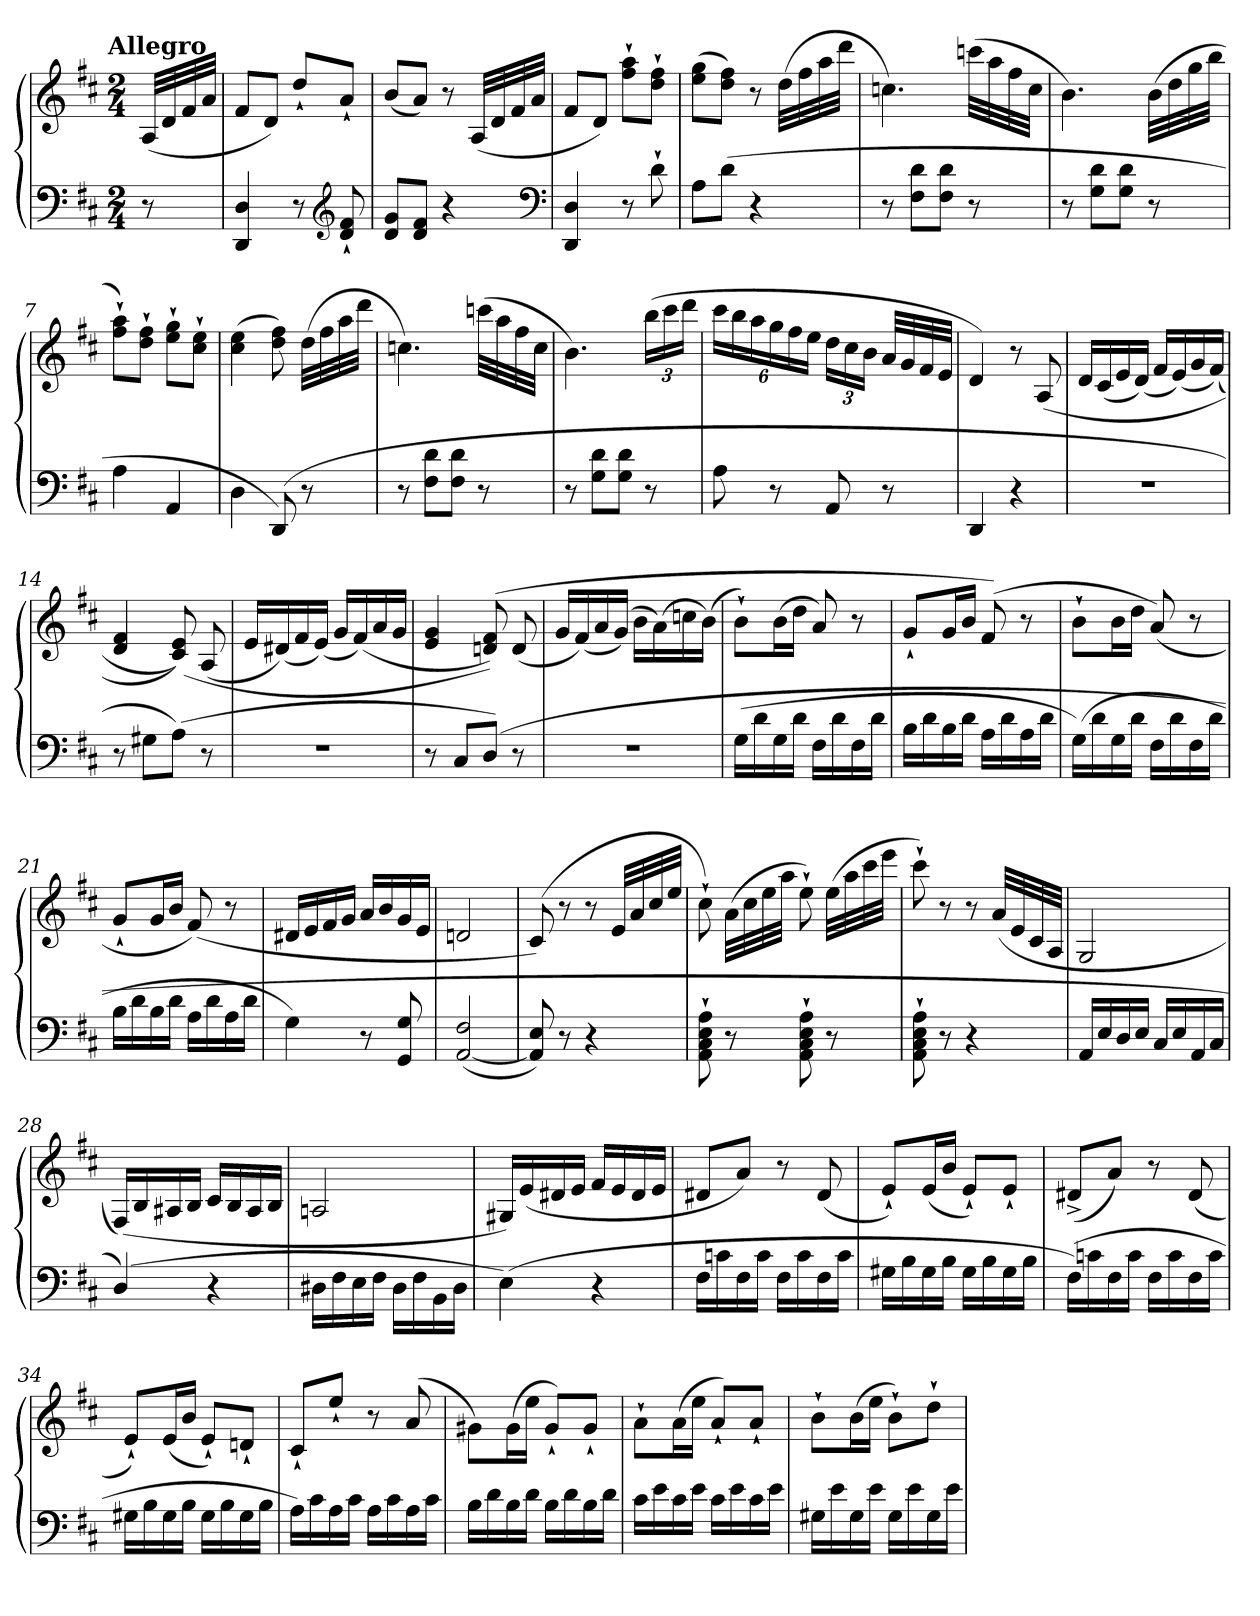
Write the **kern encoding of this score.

**kern	**kern
*part1	*part1
*staff2	*staff1
*clefF4	*clefG2
*k[f#c#]	*k[f#c#]
*D:	*D:
!!LO:TX:omd:t=Allegro
*M2/4	*M2/4
*MM120	*MM120
=	=
8r	(32A/LLL
.	32d/
.	32f#/
.	32a/JJJ
=1	=1
4DD/ 4D/	8f#/L
.	8d/J)
8r	8dd`/L
*clefG2	*
8d`/ 8f#`/	8a`/J
=2	=2
8d/ 8g/L	(8b/L
8d/ 8f#/J	8a/J)
4r	8r
.	(32A/LLL
.	32d/
.	32f#/
.	32a/JJJ
*clefF4	*
=3	=3
4DD/ 4D/	8f#/L
.	8d/J)
8r	8ff#`\ 8aa`\L
8d`\	8dd`\ 8ff#`\J
=4	=4
8A\L	(8ee\ 8gg\L
(8d\J	8dd\ 8ff#\J)
4r	8r
.	(32dd\LLL
.	32ff#\
.	32aa\
.	32ddd\JJJ
=5	=5
8r	4.ccn\)
8F#\ 8d\L	.
8F#\ 8d\J	.
8r	(32cccn\LLL
.	32aa\
.	32ff#\
.	32cc\JJJ
=6	=6
8r	4.b\)
8G\ 8d\L	.
8G\ 8d\J	.
8r	(32b\LLL
.	32dd\
.	32gg\
.	32bb\JJJ
=7	=7
4A\	8ff#`\ 8aa`\L)
.	8dd`\ 8ff#`\J
4AA/	8ee`\ 8gg`\L
.	8cc#`\ 8ee`\J
=8	=8
4D\	(4cc#\ 4ee\
(8DD/)	8dd\ 8ff#\)
8r	(32dd\LLL
.	32ff#\
.	32aa\
.	32ddd\JJJ
=9	=9
8r	4.ccn\)
8F#\ 8d\L	.
8F#\ 8d\J	.
8r	(32cccn\LLL
.	32aa\
.	32ff#\
.	32cc\JJJ
=10	=10
8r	4.b\)
8G\ 8d\L	.
8G\ 8d\J	.
8r	(24bb\LL
.	24ccc#\
.	24ddd\JJ
=11	=11
8A\	24ccc#\LL
.	24bb\
.	24aa\
8r	24gg\
.	24ff#\
.	24ee\JJ
8AA/	24dd\LL
.	24cc#\
.	24b\JJ
8r	32a/LLL
.	32g/
.	32f#/
.	32e/JJJ
=12	=12
4DD/	4d/)
4r	8r
.	(8A/
=13	=13
2r	16d/LL
.	(16c#/
.	16e/
.	(16d/JJ)
.	16f#/LL
.	(16e/)
.	16g/
.	(16f#/JJ)
=14	=14
8r	4d/ 4f#/
8G#X\L	.
(8A\J)	(8c#/ 8e/))
8r	(8A/
=15	=15
2r	16e/LL
.	(16d#X/)
.	16f#/
.	(16e/JJ)
.	16g/LL
.	(16f#/)
.	16a/
.	16g/JJ
=16	=16
8r	4e/ 4g/
8C#/L	.
(8D/J)	(8dn/ 8f#/))
8r	(8d/
=17	=17
2r	16g/LL
.	(16f#/)
.	16a/
.	(16g/JJ)
.	16b\LL
.	(16a\)
.	16ccn\
.	(16b\JJ)
=18	=18
(16G\LL	8b`\L)
16d\	.
16G\	(16b\L
16d\JJ	16dd\JJ
16F#\LL	8a/)
16d\	.
16F#\	8r
16d\JJ	.
=19	=19
16B\LL	8g`/L
16d\	.
16B\	16g/L
16d\JJ	16b/JJ
16A\LL	(8f#/)
16d\	.
16A\	8r
16d\JJ	.
=20	=20
(16G\LL)	8b`\L
16d\	.
16G\	16b\L
16d\JJ	16dd\JJ
16F#\LL	(8a/)
16d\	.
16F#\	8r
16d\JJ	.
=21	=21
16B\LL	8g`/L
16d\	.
16B\	16g/L
16d\JJ	16b/JJ
16A\LL	(8f#/)
16d\	.
16A\	8r
16d\JJ	.
=22	=22
4G\)	16d#X/LL
.	16e/
.	16f#/
.	16g/JJ
8r	16a/LL
.	16b/
8GG/ 8G/	16g/
.	16e/JJ
=23	=23
([2AA/ 2F#/	2dn/
=24	=24
8AA]/ 8E/)	(8c#/)
8r	8r
4r	8r
.	32e/LLL
.	32a/
.	32cc#/
.	32ee/JJJ
=25	=25
8AA`\ 8C#`\ 8E`\ 8A`\	8cc#`\)
8r	(32a\LLL
.	32cc#\
.	32ee\
.	32aa\JJJ
8AA`\ 8C#`\ 8E`\ 8A`\	8ee`\)
8r	(32ee\LLL
.	32aa\
.	32ccc#\
.	32eee\JJJ
=26	=26
8AA`\ 8C#`\ 8E`\ 8A`\	8ccc#`\)
8r	8r
4r	8r
.	(32a/LLL
.	32e/
.	32c#/
.	32A/JJJ
=27	=27
16AA/LL	2G/
16E/	.
16D/	.
16E/JJ	.
16C#/LL	.
16E/	.
16AA/	.
16C#/JJ	.
=28	=28
(4D/)	(16F#/LL)
.	16B/
.	16A#X/
.	16B/JJ
4r	16c#/LL
.	16B/
.	16A#/
.	16B/JJ
=29	=29
16D#X\LL	2An/
16F#\	.
16E\	.
16F#\JJ	.
16D#\LL	.
16F#\	.
16BB\	.
16D#\JJ	.
=30	=30
(4E\)	16G#X/LL)
.	(16e/
.	16d#X/
.	16e/JJ
4r	16f#/LL
.	16e/
.	16d#/
.	16e/JJ
=31	=31
16F#\LL	8d#X/L
16cn\	.
16F#\	8a/J)
16c\JJ	.
16F#\LL	8r
16c\	.
16F#\	(8d#/
16c\JJ	.
=32	=32
16G#X\LL	8e`/L)
16B\	.
16G#\	(16e/L
16B\JJ	16b/JJ
16G#\LL	8e`/L)
16B\	.
16G#\	8e`/J
16B\JJ	.
=33	=33
(16F#\LL)	(8d#X^/L
16cn\	.
16F#\	8a/J)
16c\JJ	.
16F#\LL	8r
16c\	.
16F#\	(8d#/
16c\JJ	.
=34	=34
16G#X\LL	8e`/L)
16B\	.
16G#\	(16e/L
16B\JJ	16b/JJ
16G#\LL	8e`/L)
16B\	.
16G#\	8dn`/J
16B\JJ	.
=35	=35
16A\LL)	8c#`/L
16c#\	.
16A\	8ee`/J
16c#\JJ	.
16A\LL	8r
16c#\	.
16A\	(8a/
16c#\JJ	.
=36	=36
16B\LL	8g#X\L)
16d\	.
16B\	(16g#\L
16d\JJ	16ee\JJ
16B\LL	8g#`/L)
16d\	.
16B\	8g#`/J
16d\JJ	.
=37	=37
16c#\LL	8a`\L
16e\	.
16c#\	(16a\L
16e\JJ	16ee\JJ
16c#\LL	8a`/L)
16e\	.
16c#\	8a`/J
16e\JJ	.
=38	=38
16G#X\LL	8b`\L
16e\	.
16G#\	(16b\L
16e\JJ	16ee\JJ
16G#\LL	8b`\L)
16e\	.
16G#\	8dd`\J
16e\JJ	.
=	=
*-	*-
